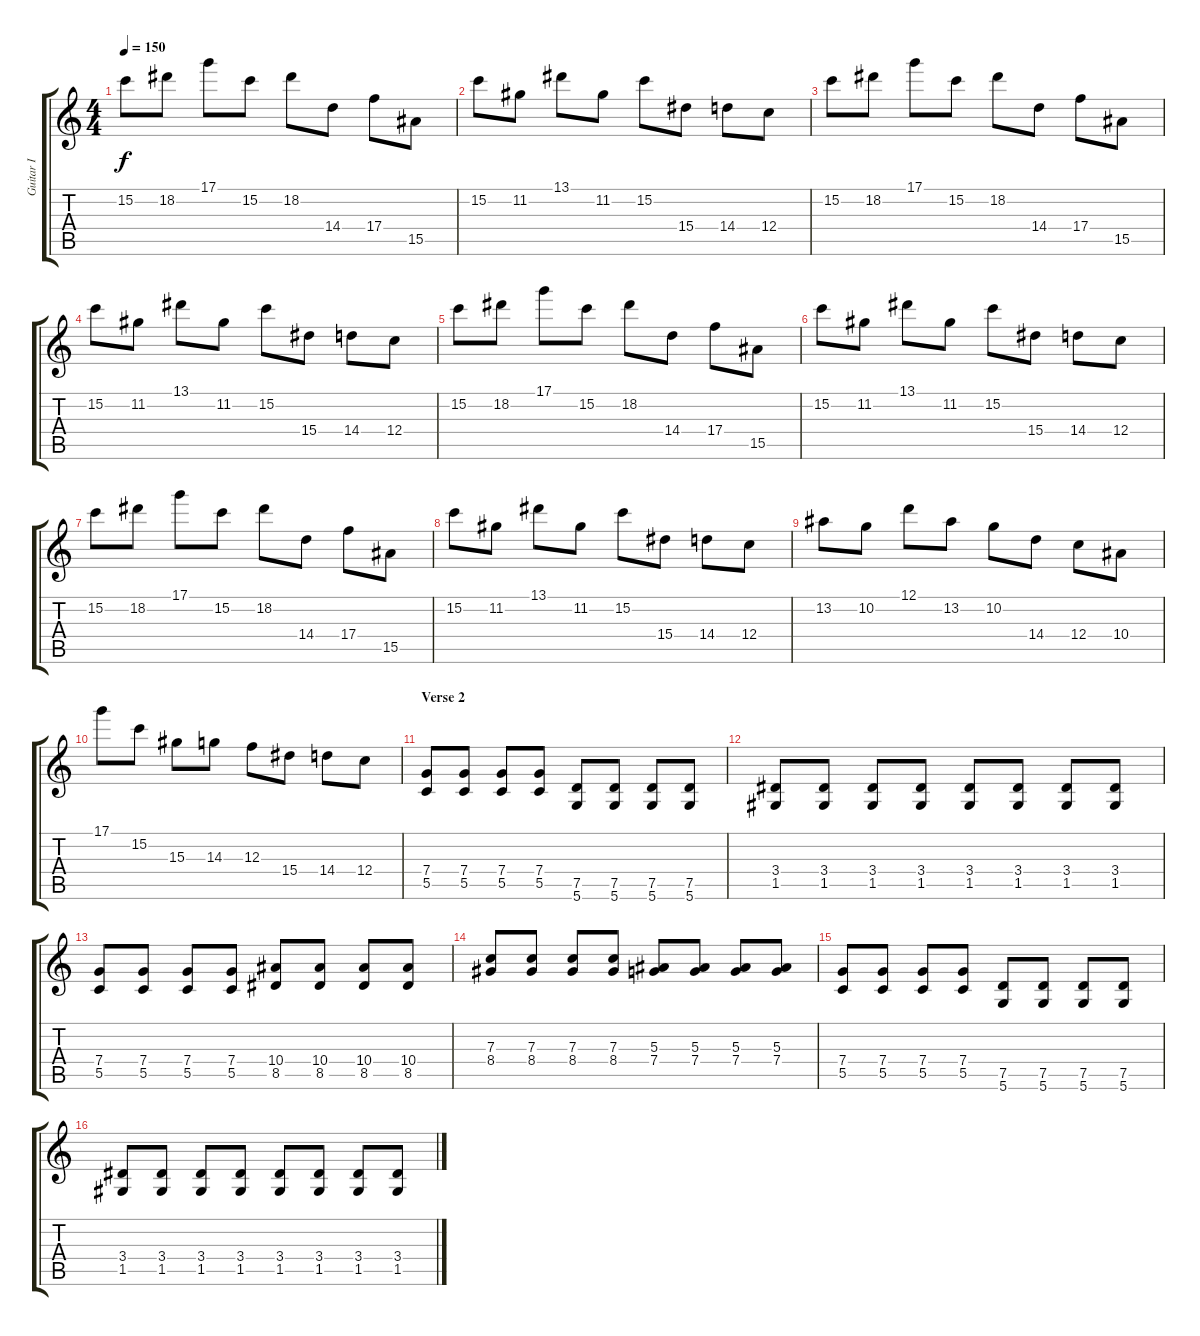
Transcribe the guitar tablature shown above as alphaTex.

\track ("Guitar I" "Guitar I") {instrument distortionguitar}
\staff {score tabs}
\tuning (D4 A3 F3 C3 G2 D2) {hide}
\ts (4 4)
\tempo 150
\clef g2
\ks c
15.2.8{dy f} 18.2.8 17.1.8 15.2.8 18.2.8 14.4.8 17.4.8 15.5.8 |
15.2.8 11.2.8 13.1.8 11.2.8 15.2.8 15.4.8 14.4.8 12.4.8 |
15.2.8 18.2.8 17.1.8 15.2.8 18.2.8 14.4.8 17.4.8 15.5.8 |
15.2.8 11.2.8 13.1.8 11.2.8 15.2.8 15.4.8 14.4.8 12.4.8 |
15.2.8 18.2.8 17.1.8 15.2.8 18.2.8 14.4.8 17.4.8 15.5.8 |
15.2.8 11.2.8 13.1.8 11.2.8 15.2.8 15.4.8 14.4.8 12.4.8 |
15.2.8 18.2.8 17.1.8 15.2.8 18.2.8 14.4.8 17.4.8 15.5.8 |
15.2.8 11.2.8 13.1.8 11.2.8 15.2.8 15.4.8 14.4.8 12.4.8 |
13.2.8 10.2.8 12.1.8 13.2.8 10.2.8 14.4.8 12.4.8 10.4.8 |
17.1.8 15.2.8 15.3.8 14.3.8 12.3.8 15.4.8 14.4.8 12.4.8 |
\section ("" "Verse 2")
(7.4 5.5).8 (7.4 5.5).8 (7.4 5.5).8 (7.4 5.5).8 (7.5 5.6).8 (7.5 5.6).8 (7.5 5.6).8 (7.5 5.6).8 |
(3.4 1.5).8 (3.4 1.5).8 (3.4 1.5).8 (3.4 1.5).8 (3.4 1.5).8 (3.4 1.5).8 (3.4 1.5).8 (3.4 1.5).8 |
(7.4 5.5).8 (7.4 5.5).8 (7.4 5.5).8 (7.4 5.5).8 (10.4 8.5).8 (10.4 8.5).8 (10.4 8.5).8 (10.4 8.5).8 |
(7.3 8.4).8 (7.3 8.4).8 (7.3 8.4).8 (7.3 8.4).8 (5.3 7.4).8 (5.3 7.4).8 (5.3 7.4).8 (5.3 7.4).8 |
(7.4 5.5).8 (7.4 5.5).8 (7.4 5.5).8 (7.4 5.5).8 (7.5 5.6).8 (7.5 5.6).8 (7.5 5.6).8 (7.5 5.6).8 |
(3.4 1.5).8 (3.4 1.5).8 (3.4 1.5).8 (3.4 1.5).8 (3.4 1.5).8 (3.4 1.5).8 (3.4 1.5).8 (3.4 1.5).8
